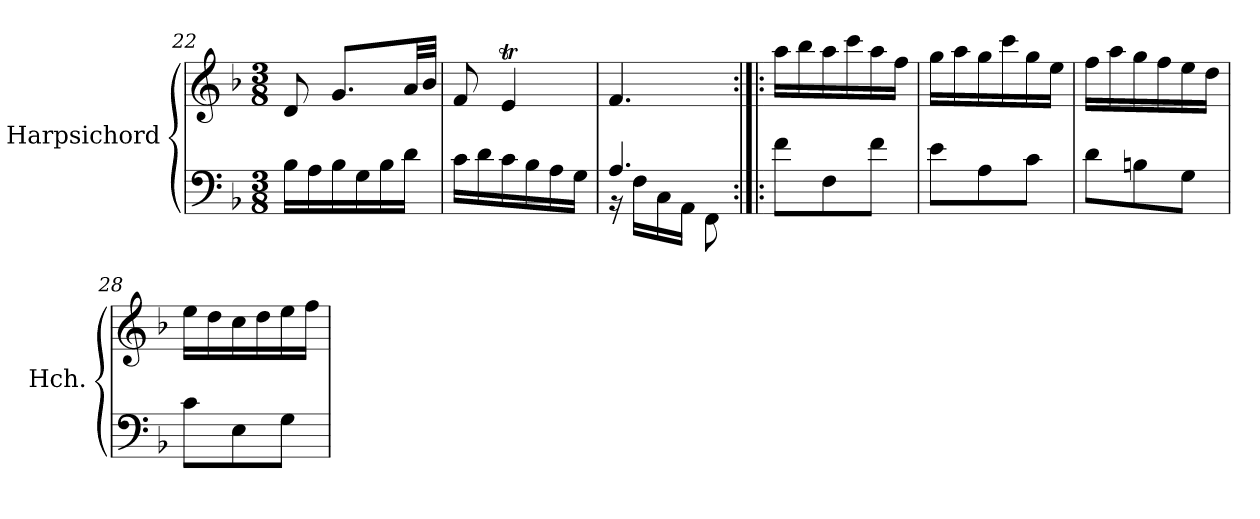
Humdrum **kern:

**kern	**kern
*part1	*part1
*staff2	*staff1
*I"Harpsichord	*
*I'Hch.	*
*clefF4	*clefG2
*k[b-]	*k[b-]
*M3/8	*M3/8
=22	=22
16B-\LL	8d/
16A\	.
16B-\	8.g/L
16G\	.
16B-\	.
16d\JJ	32a/LL
.	32b-/JJJ
=23	=23
16c\LL	8f/
16d\	.
16c\	4et/
16B-\	.
16A\	.
16G\JJ	.
=24	=24
*^	*
4.A/	16r	4.f/
.	16F\LL	.
.	16C\	.
.	16AA\JJ	.
.	8FF\	.
*v	*v	*
=25:|!|:	=25:|!|:
8f\L	16aa\LL
.	16bb-\
8F\	16aa\
.	16ccc\
8f\J	16aa\
.	16ff\JJ
!!LO:PB:g=z
=26	=26
8e\L	16gg\LL
.	16aa\
8A\	16gg\
.	16ccc\
8c\J	16gg\
.	16ee\JJ
=27	=27
8d\L	16ff\LL
.	16aa\
8Bn\	16gg\
.	16ff\
8G\J	16ee\
.	16dd\JJ
!!LO:LB:g=z
=28	=28
8c\L	16ee\LL
.	16dd\
8E\	16cc\
.	16dd\
8G\J	16ee\
.	16ff\JJ
=	=
*-	*-
